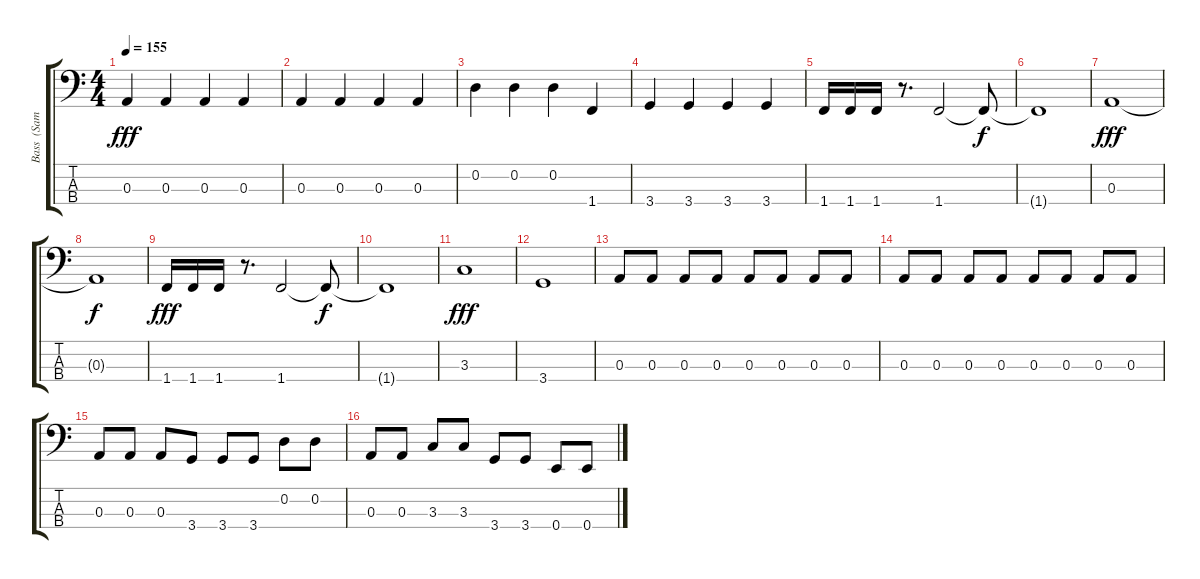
\track ("Bass  (Sami)" "Bass  (Sam") {instrument electricbassfinger}
\staff {score tabs}
\tuning (G2 D2 A1 E1) {hide}
\ts (4 4)
\tempo 155
\clef f4
\ks c
0.3.4{dy fff} 0.3.4 0.3.4 0.3.4 |
0.3.4 0.3.4 0.3.4 0.3.4 |
0.2.4 0.2.4 0.2.4 1.4.4 |
3.4.4 3.4.4 3.4.4 3.4.4 |
1.4.16 1.4.16 1.4.16 r.8{d} 1.4.2 1.4{t}.8{dy f} |
1.4{t}.1 |
0.3.1{dy fff} |
0.3{t}.1{dy f} |
1.4.16{dy fff} 1.4.16 1.4.16 r.8{d} 1.4.2 1.4{t}.8{dy f} |
1.4{t}.1 |
3.3.1{dy fff} |
3.4.1 |
0.3.8 0.3.8 0.3.8 0.3.8 0.3.8 0.3.8 0.3.8 0.3.8 |
0.3.8 0.3.8 0.3.8 0.3.8 0.3.8 0.3.8 0.3.8 0.3.8 |
0.3.8 0.3.8 0.3.8 3.4.8 3.4.8 3.4.8 0.2.8 0.2.8 |
0.3.8 0.3.8 3.3.8 3.3.8 3.4.8 3.4.8 0.4.8 0.4.8
